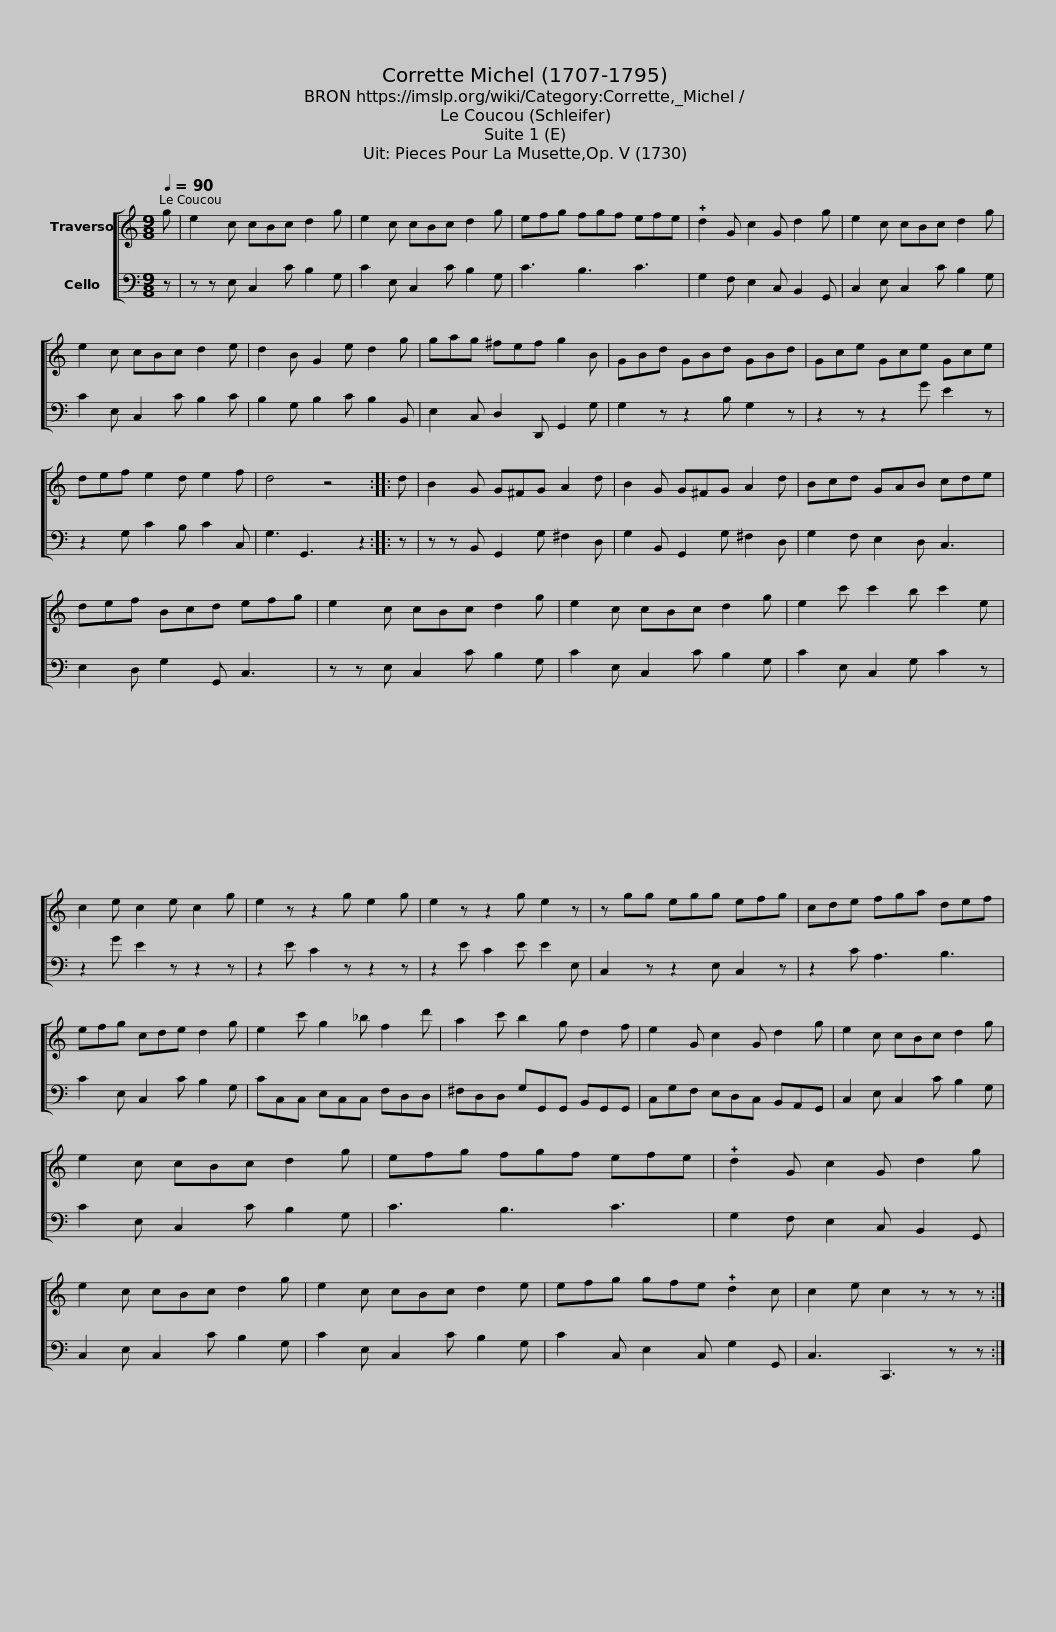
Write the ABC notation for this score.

X:1
%%score [ 1 2 ]
L:1/8
Q:1/4=90
M:9/8
I:linebreak $
K:C
V:1 treble
V:2 bass
V:1
 g | e2 c cBc d2 g | e2 c cBc d2 g | efg fgf efe | !plus!d2 G c2 G d2 g |$ %5
 e2 c cBc d2 g | e2 c cBc d2 e | d2 B G2 e d2 g | gag ^fef g2 B |$ GBd GBd GBd | %10
 Gce Gce Gce | def e2 d e2 f | d4 z4 ::$ d | B2 G G^FG A2 d | %15
 B2 G G^FG A2 d | Bcd GAB cde | def Bcd efg |$ e2 c cBc d2 g | e2 c cBc d2 g | %20
 e2 c' c'2 b c'2 e | c2 e c2 e c2 g |$ e2 z z2 g e2 g | e2 z z2 g e2 z | z gg egg efg | %25
 cde fga def |$ efg cde d2 g | e2 c' g2 _b f2 d' | a2 c' b2 g d2 f | e2 G c2 G d2 g |$ %30
 e2 c cBc d2 g | e2 c cBc d2 g | efg fgf efe | !plus!d2 G c2 G d2 g |$ e2 c cBc d2 g | %35
 e2 c cBc d2 e | efg gfe !plus!d2 c | c2 e c2 z z z :| %38
V:2
 z | z z E, C,2 C B,2 G, | C2 E, C,2 C B,2 G, | C3 B,3 C3 | G,2 F, E,2 C, B,,2 G,, |$ %5
 C,2 E, C,2 C B,2 G, | C2 E, C,2 C B,2 C | B,2 G, B,2 C B,2 B,, | E,2 C, D,2 D,, G,,2 G, |$ G,2 z z2 B, G,2 z | %10
 z2 z z2 G E2 z | z2 G, C2 B, C2 C, | G,3 G,,3 z2 ::$ z | z z B,, G,,2 G, ^F,2 D, | %15
 G,2 B,, G,,2 G, ^F,2 D, | G,2 F, E,2 D, C,3 | E,2 D, G,2 G,, C,3 |$ z z E, C,2 C B,2 G, | C2 E, C,2 C B,2 G, | %20
 C2 E, C,2 G, C2 z | z2 G E2 z z2 z |$ z2 E C2 z z2 z | z2 E C2 E E2 E, | C,2 z z2 E, C,2 z | %25
 z2 C A,3 B,3 |$ C2 E, C,2 C B,2 G, | CC,C, E,C,C, F,D,D, | ^F,D,D, G,G,,G,, B,,G,,G,, | C,G,F, E,D,C, B,,A,,G,, |$ %30
 C,2 E, C,2 C B,2 G, | C2 E, C,2 C B,2 G, | C3 B,3 C3 | G,2 F, E,2 C, B,,2 G,, |$ C,2 E, C,2 C B,2 G, | %35
 C2 E, C,2 C B,2 G, | C2 C, E,2 C, G,2 G,, | C,3 C,,3 z z :| %38
